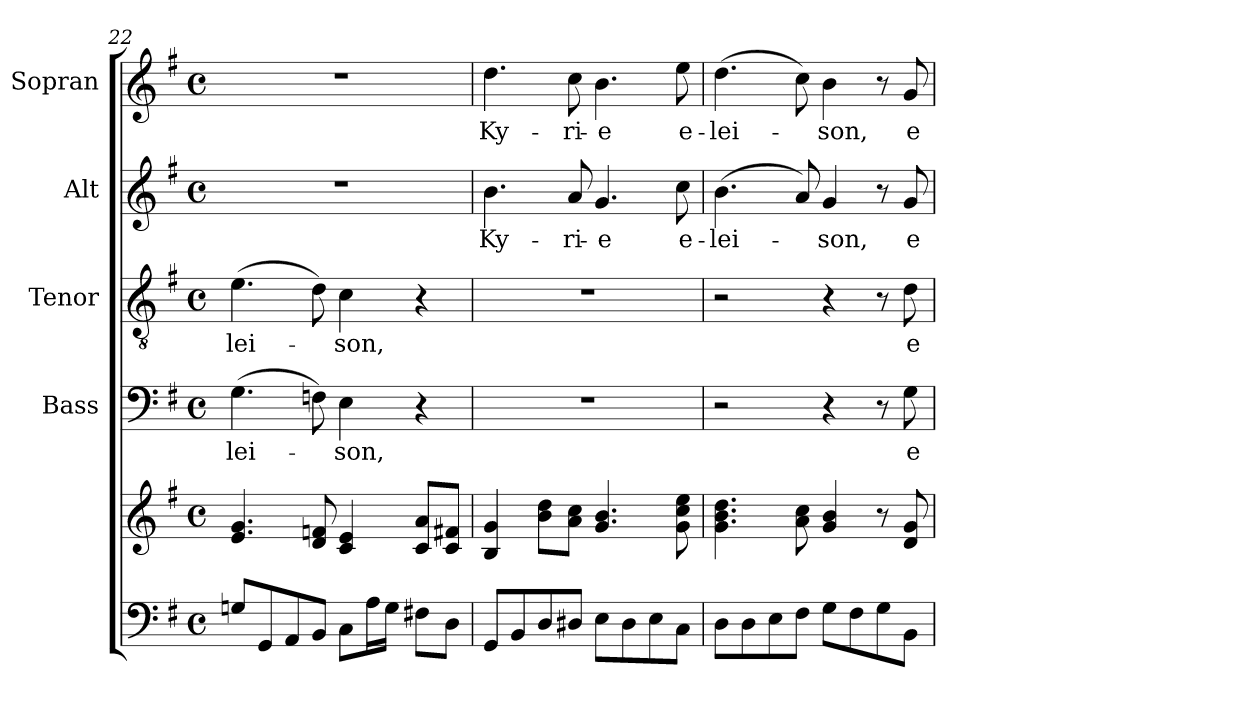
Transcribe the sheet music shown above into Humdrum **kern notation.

**kern	**kern	**kern	**text	**kern	**text	**kern	**text	**kern	**text
*part5	*part5	*part4	*part4	*part3	*part3	*part2	*part2	*part1	*part1
*staff6	*staff5	*staff4	*staff4	*staff3	*staff3	*staff2	*staff2	*staff1	*staff1
*	*	*I"Bass	*	*I"Tenor	*	*I"Alt	*	*I"Sopran	*
*	*	*I'B.	*	*I'T.	*	*I'A.	*	*I'S.	*
*clefF4	*clefG2	*clefF4	*	*clefGv2	*	*clefG2	*	*clefG2	*
*k[f#]	*k[f#]	*k[f#]	*	*k[f#]	*	*k[f#]	*	*k[f#]	*
*G:	*G:	*G:	*	*G:	*	*G:	*	*G:	*
*M4/4	*M4/4	*M4/4	*	*M4/4	*	*M4/4	*	*M4/4	*
*met(c)	*met(c)	*met(c)	*	*met(c)	*	*met(c)	*	*met(c)	*
=22	=22	=22	=22	=22	=22	=22	=22	=22	=22
!	!	!	!LO:LY:b	!	!LO:LY:b	!	!	!	!
8Gn/L	4.e/ 4.g/	(>4.G\	-lei-	(>4.e\	-lei-	1r	.	1r	.
8GG/	.	.	.	.	.	.	.	.	.
8AA/	.	.	.	.	.	.	.	.	.
8BB/J	8d/ 8fn/	8Fn\)	.	8d\)	.	.	.	.	.
!	!	!	!LO:LY:b	!	!LO:LY:b	!	!	!	!
8C\L	4c/ 4e/	4E\	-son,	4c\	-son,	.	.	.	.
16A\L	.	.	.	.	.	.	.	.	.
16G\JJ	.	.	.	.	.	.	.	.	.
8F#X\L	8c/ 8a/L	4r	.	4r	.	.	.	.	.
8D\J	8c/ 8f#X/J	.	.	.	.	.	.	.	.
!!LO:PB:g=z
=23	=23	=23	=23	=23	=23	=23	=23	=23	=23
!	!	!	!	!	!	!	!LO:LY:b	!	!LO:LY:b
8GG/L	4B/ 4g/	1r	.	1r	.	4.b\	Ky-	4.dd\	Ky-
8BB/	.	.	.	.	.	.	.	.	.
8D/	8b\ 8dd\L	.	.	.	.	.	.	.	.
!	!	!	!	!	!	!	!LO:LY:b	!	!LO:LY:b
8D#X/J	8a\ 8cc\J	.	.	.	.	8a/	-ri-	8cc\	-ri-
!	!	!	!	!	!	!	!LO:LY:b	!	!LO:LY:b
8E\L	4.g/ 4.b/	.	.	.	.	4.g/	-e	4.b\	-e
8D#\	.	.	.	.	.	.	.	.	.
8E\	.	.	.	.	.	.	.	.	.
!	!	!	!	!	!	!	!LO:LY:b	!	!LO:LY:b
8C\J	8g\ 8cc\ 8ee\	.	.	.	.	8cc\	e-	8ee\	e-
=24	=24	=24	=24	=24	=24	=24	=24	=24	=24
!	!	!	!	!	!	!	!LO:LY:b	!	!LO:LY:b
8D\L	4.g\ 4.b\ 4.dd\	2r	.	2r	.	(>4.b\	-lei-	(>4.dd\	-lei-
8D\	.	.	.	.	.	.	.	.	.
8E\	.	.	.	.	.	.	.	.	.
8F#\J	8a\ 8cc\	.	.	.	.	8a/)	.	8cc\)	.
!	!	!	!	!	!	!	!LO:LY:b	!	!LO:LY:b
8G\L	4g/ 4b/	4r	.	4r	.	4g/	-son,	4b\	-son,
8F#\	.	.	.	.	.	.	.	.	.
8G\	8r	8r	.	8r	.	8r	.	8r	.
!	!	!	!LO:LY:b	!	!LO:LY:b	!	!LO:LY:b	!	!LO:LY:b
8BB\J	8d/ 8g/	8G\	e-	8d\	e-	8g/	e-	8g/	e-
=	=	=	=	=	=	=	=	=	=
*-	*-	*-	*-	*-	*-	*-	*-	*-	*-
